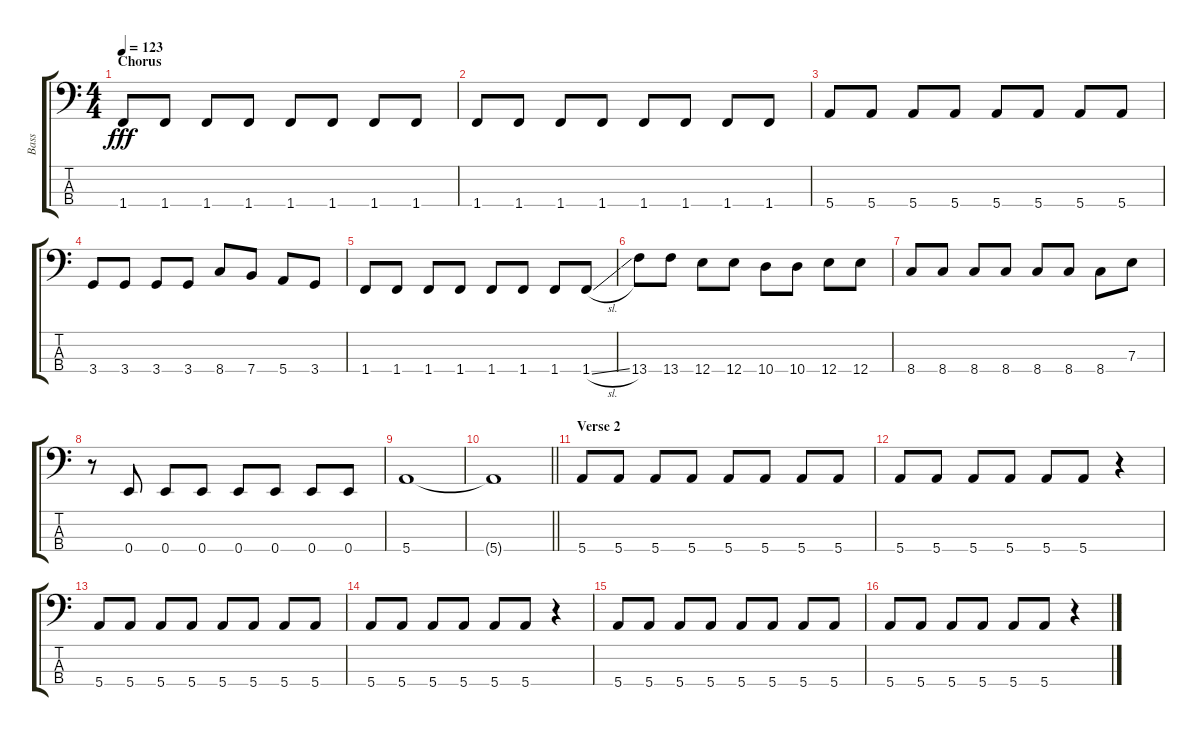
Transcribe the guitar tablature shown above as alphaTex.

\track ("Bass" "Bass") {instrument electricbassfinger}
\staff {score tabs}
\tuning (G2 D2 A1 E1) {hide}
\ts (4 4)
\section ("" "Chorus")
\tempo 123
\clef f4
\ks c
1.4.8{dy fff} 1.4.8 1.4.8 1.4.8 1.4.8 1.4.8 1.4.8 1.4.8 |
1.4.8 1.4.8 1.4.8 1.4.8 1.4.8 1.4.8 1.4.8 1.4.8 |
5.4.8 5.4.8 5.4.8 5.4.8 5.4.8 5.4.8 5.4.8 5.4.8 |
3.4.8 3.4.8 3.4.8 3.4.8 8.4.8 7.4.8 5.4.8 3.4.8 |
1.4.8 1.4.8 1.4.8 1.4.8 1.4.8 1.4.8 1.4.8 1.4{sl}.8 |
13.4.8 13.4.8 12.4.8 12.4.8 10.4.8 10.4.8 12.4.8 12.4.8 |
8.4.8 8.4.8 8.4.8 8.4.8 8.4.8 8.4.8 8.4.8 7.3.8 |
r.8 0.4.8 0.4.8 0.4.8 0.4.8 0.4.8 0.4.8 0.4.8 |
5.4.1 |
\barLineRight lightlight
5.4{t}.1 |
\section ("" "Verse 2")
5.4.8 5.4.8 5.4.8 5.4.8 5.4.8 5.4.8 5.4.8 5.4.8 |
5.4.8 5.4.8 5.4.8 5.4.8 5.4.8 5.4.8 r.4 |
5.4.8 5.4.8 5.4.8 5.4.8 5.4.8 5.4.8 5.4.8 5.4.8 |
5.4.8 5.4.8 5.4.8 5.4.8 5.4.8 5.4.8 r.4 |
5.4.8 5.4.8 5.4.8 5.4.8 5.4.8 5.4.8 5.4.8 5.4.8 |
5.4.8 5.4.8 5.4.8 5.4.8 5.4.8 5.4.8 r.4
